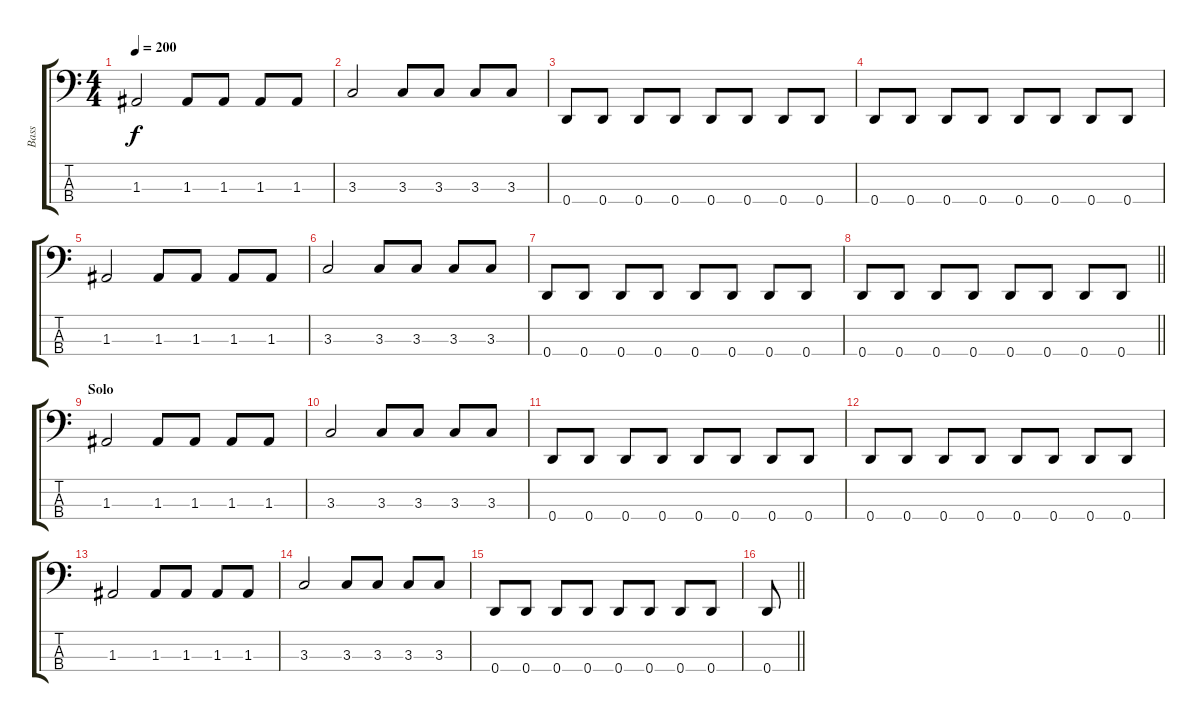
\track ("Bass" "Bass") {instrument electricbasspick}
\staff {score tabs}
\tuning (G2 D2 A1 D1) {hide}
\ts (4 4)
\tempo 200
\clef f4
\ks c
1.3.2{dy f} 1.3.8 1.3.8 1.3.8 1.3.8 |
3.3.2 3.3.8 3.3.8 3.3.8 3.3.8 |
0.4.8 0.4.8 0.4.8 0.4.8 0.4.8 0.4.8 0.4.8 0.4.8 |
0.4.8 0.4.8 0.4.8 0.4.8 0.4.8 0.4.8 0.4.8 0.4.8 |
1.3.2 1.3.8 1.3.8 1.3.8 1.3.8 |
3.3.2 3.3.8 3.3.8 3.3.8 3.3.8 |
0.4.8 0.4.8 0.4.8 0.4.8 0.4.8 0.4.8 0.4.8 0.4.8 |
\barLineRight lightlight
0.4.8 0.4.8 0.4.8 0.4.8 0.4.8 0.4.8 0.4.8 0.4.8 |
\section ("" "Solo")
1.3.2 1.3.8 1.3.8 1.3.8 1.3.8 |
3.3.2 3.3.8 3.3.8 3.3.8 3.3.8 |
0.4.8 0.4.8 0.4.8 0.4.8 0.4.8 0.4.8 0.4.8 0.4.8 |
0.4.8 0.4.8 0.4.8 0.4.8 0.4.8 0.4.8 0.4.8 0.4.8 |
1.3.2 1.3.8 1.3.8 1.3.8 1.3.8 |
3.3.2 3.3.8 3.3.8 3.3.8 3.3.8 |
0.4.8 0.4.8 0.4.8 0.4.8 0.4.8 0.4.8 0.4.8 0.4.8 |
\barLineRight lightlight
0.4.8
